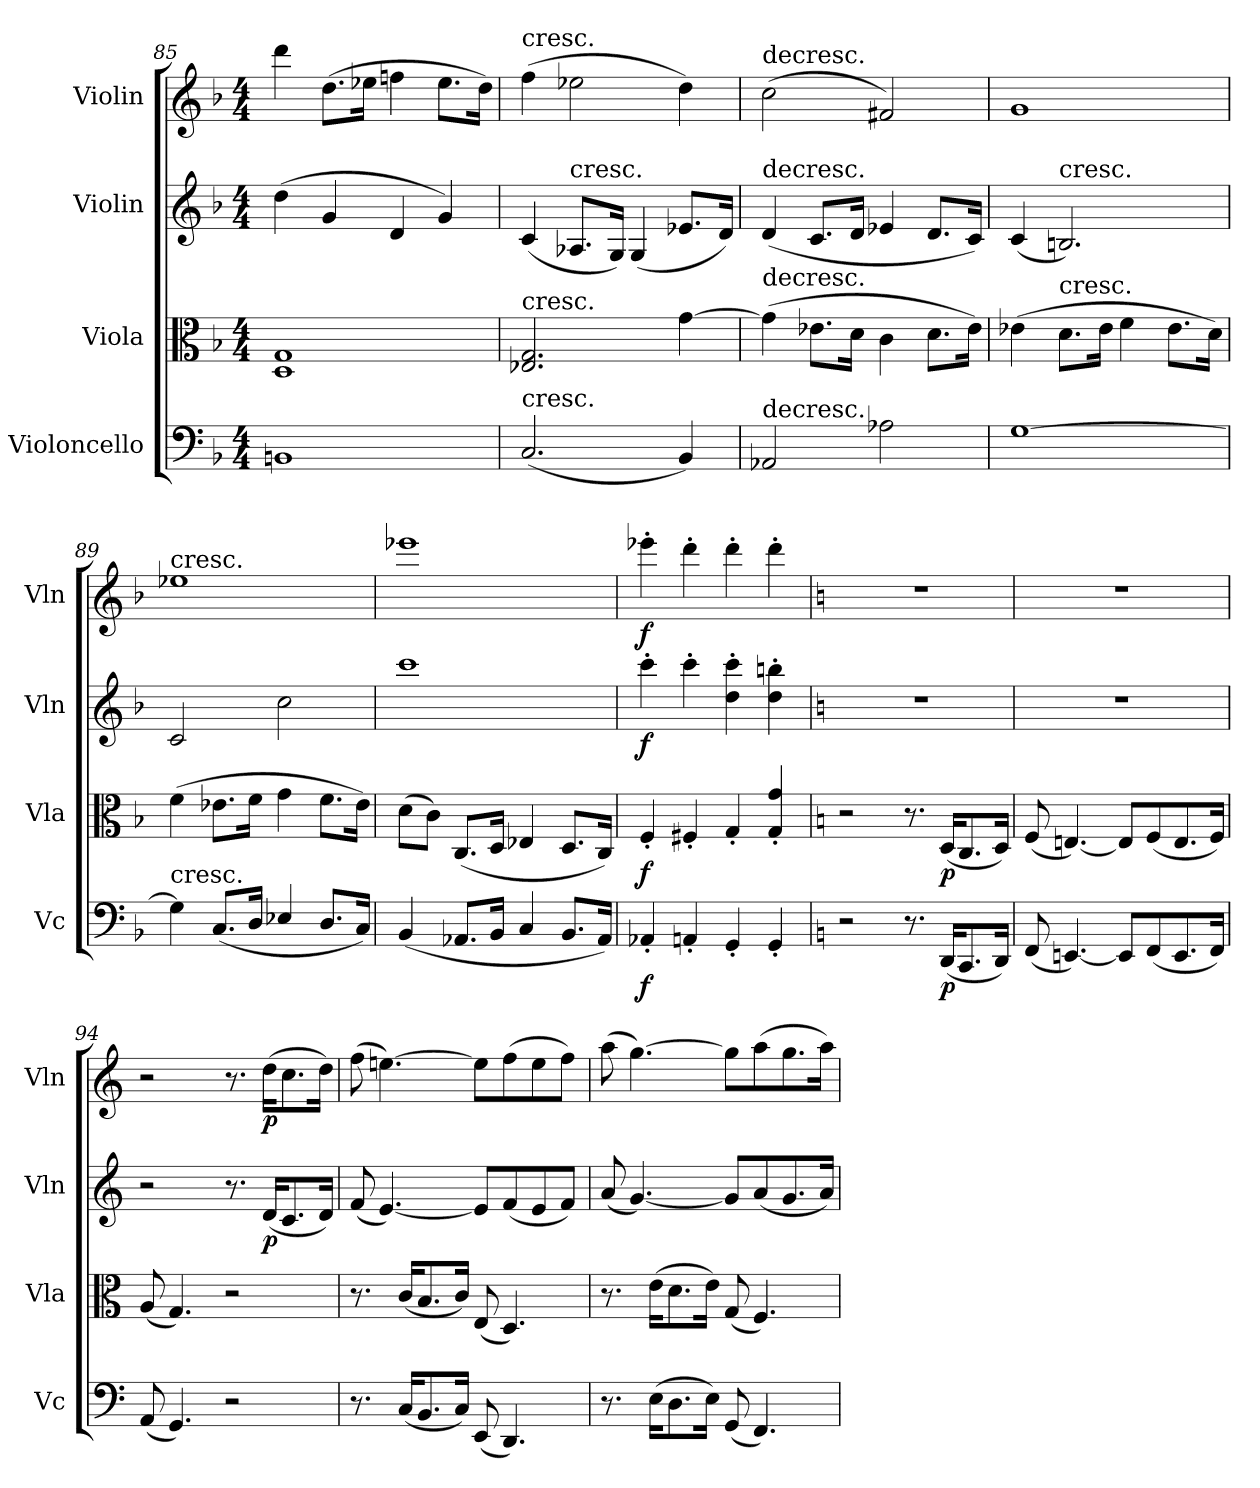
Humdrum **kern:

**kern	**dynam	**kern	**dynam	**kern	**dynam	**kern	**dynam
*part4	*part4	*part3	*part3	*part2	*part2	*part1	*part1
*staff4	*staff4	*staff3	*staff3	*staff2	*staff2	*staff1	*staff1
*I"Violoncello	*	*I"Viola	*	*I"Violin	*	*I"Violin	*
*I'Vc	*	*I'Vla	*	*I'Vln	*	*I'Vln	*
*clefF4	*	*clefC3	*	*clefG2	*	*clefG2	*
*k[b-]	*	*k[b-]	*	*k[b-]	*	*k[b-]	*
*M4/4	*	*M4/4	*	*M4/4	*	*M4/4	*
=85	=85	=85	=85	=85	=85	=85	=85
1BBn	.	1D 1G	.	(4dd\	.	4ddd\	.
.	.	.	.	4g/	.	(8.dd\L	.
.	.	.	.	.	.	16ee-X\Jk	.
.	.	.	.	4d/	.	4ffn\	.
.	.	.	.	4g/)	.	8.ee-\L	.
.	.	.	.	.	.	16dd\Jk)	.
=86	=86	=86	=86	=86	=86	=86	=86
!	!	!	!	!	!	!LO:TX:t=cresc.	!
!	!	!LO:TX:t=cresc.	!	!	!	!	!
!LO:TX:t=cresc.	!	!	!	!	!	!	!
(2.C/	.	2.E-X/ 2.G/	.	(4c/	.	(4ff\	.
!	!	!	!	!LO:TX:t=cresc.	!	!	!
.	.	.	.	8.A-X/L	.	2ee-X\	.
.	.	.	.	16G/Jk)	.	.	.
.	.	.	.	(4G/	.	.	.
4BB-/)	.	[4g\	.	8.e-X/L	.	4dd\)	.
.	.	.	.	16d/Jk)	.	.	.
=87	=87	=87	=87	=87	=87	=87	=87
!	!	!	!	!	!	!LO:TX:t=decresc.	!
!	!	!	!	!LO:TX:t=decresc.	!	!	!
!	!	!LO:TX:t=decresc.	!	!	!	!	!
!LO:TX:t=decresc.	!	!	!	!	!	!	!
2AA-X/	.	(4g\]	.	(4d/	.	(2cc\	.
.	.	8.e-X\L	.	8.c/L	.	.	.
.	.	16d\Jk	.	16d/Jk	.	.	.
2A-X\	.	4c\	.	4e-X/	.	2f#X/)	.
.	.	8.d\L	.	8.d/L	.	.	.
.	.	16e-\Jk)	.	16c/Jk)	.	.	.
=88	=88	=88	=88	=88	=88	=88	=88
[1G	.	(4e-X\	.	(4c/	.	1g	.
!	!	!	!	!LO:TX:t=cresc.	!	!	!
!	!	!LO:TX:t=cresc.	!	!	!	!	!
.	.	8.d\L	.	2.Bn/)	.	.	.
.	.	16e-\Jk	.	.	.	.	.
.	.	4f\	.	.	.	.	.
.	.	8.e-\L	.	.	.	.	.
.	.	16d\Jk)	.	.	.	.	.
=89	=89	=89	=89	=89	=89	=89	=89
!	!	!	!	!	!	!LO:TX:t=cresc.	!
!LO:TX:t=cresc.	!	!	!	!	!	!	!
4G\]	.	(4f\	.	2c/	.	1ee-X	.
(8.C/L	.	8.e-X\L	.	.	.	.	.
16D/Jk	.	16f\Jk	.	.	.	.	.
4E-X/	.	4g\	.	2cc\	.	.	.
8.D/L	.	8.f\L	.	.	.	.	.
16C/Jk)	.	16e-\Jk)	.	.	.	.	.
=90	=90	=90	=90	=90	=90	=90	=90
(4BB-/	.	(8d\L	.	1ccc	.	1eee-X	.
.	.	8c\J)	.	.	.	.	.
8.AA-X/L	.	(8.C/L	.	.	.	.	.
16BB-/Jk	.	16D/Jk	.	.	.	.	.
4C/	.	4E-X/	.	.	.	.	.
8.BB-/L	.	8.D/L	.	.	.	.	.
16AA-/Jk)	.	16C/Jk)	.	.	.	.	.
=91	=91	=91	=91	=91	=91	=91	=91
4AA-X'/	f	4F'/	f	4ccc'\	f	4eee-X'\	f
4AAn'/	.	4F#X'/	.	4ccc'\	.	4ddd'\	.
4GG'/	.	4G'/	.	4dd'\ 4ccc'\	.	4ddd'\	.
4GG'/	.	4G'/ 4g'/	.	4dd'\ 4bbn'\	.	4ddd'\	.
=92	=92	=92	=92	=92	=92	=92	=92
*k[]	*	*k[]	*	*k[]	*	*k[]	*
2r	.	2r	.	1r	.	1r	.
8.r	.	8.r	.	.	.	.	.
(16DD/KL	p	(16D/KL	p	.	.	.	.
8.CC/	.	8.C/	.	.	.	.	.
16DD/Jk)	.	16D/Jk)	.	.	.	.	.
=93	=93	=93	=93	=93	=93	=93	=93
(8FF/	.	(8F/	.	1r	.	1r	.
[4.EEn/)	.	[4.En/)	.	.	.	.	.
8EE/L]	.	8E/L]	.	.	.	.	.
(8FF/	.	(8F/	.	.	.	.	.
8.EE/	.	8.E/	.	.	.	.	.
16FF/Jk)	.	16F/Jk)	.	.	.	.	.
=94	=94	=94	=94	=94	=94	=94	=94
(8AA/	.	(8A/	.	2r	.	2r	.
4.GG/)	.	4.G/)	.	.	.	.	.
2r	.	2r	.	8.r	.	8.r	.
.	.	.	.	(16d/KL	p	(16dd\KL	p
.	.	.	.	8.c/	.	8.cc\	.
.	.	.	.	16d/Jk)	.	16dd\Jk)	.
=95	=95	=95	=95	=95	=95	=95	=95
8.r	.	8.r	.	(8f/	.	(8ff\	.
.	.	.	.	[4.e/)	.	[4.een\)	.
(16C/KL	.	(16c/KL	.	.	.	.	.
8.BB/	.	8.B/	.	.	.	.	.
16C/Jk)	.	16c/Jk)	.	.	.	.	.
(8EE/	.	(8E/	.	8e/L]	.	8ee\L]	.
4.DD/)	.	4.D/)	.	(8f/	.	(8ff\	.
.	.	.	.	8e/	.	8ee\	.
.	.	.	.	8f/J)	.	8ff\J)	.
=96	=96	=96	=96	=96	=96	=96	=96
8.r	.	8.r	.	(8a/	.	(8aa\	.
.	.	.	.	[4.g/)	.	[4.gg\)	.
(16E\KL	.	(16e\KL	.	.	.	.	.
8.D\	.	8.d\	.	.	.	.	.
16E\Jk)	.	16e\Jk)	.	.	.	.	.
(8GG/	.	(8G/	.	8g/L]	.	8gg\L]	.
4.FF/)	.	4.F/)	.	(8a/	.	(8aa\	.
.	.	.	.	8.g/	.	8.gg\	.
.	.	.	.	16a/Jk)	.	16aa\Jk)	.
=	=	=	=	=	=	=	=
*-	*-	*-	*-	*-	*-	*-	*-
